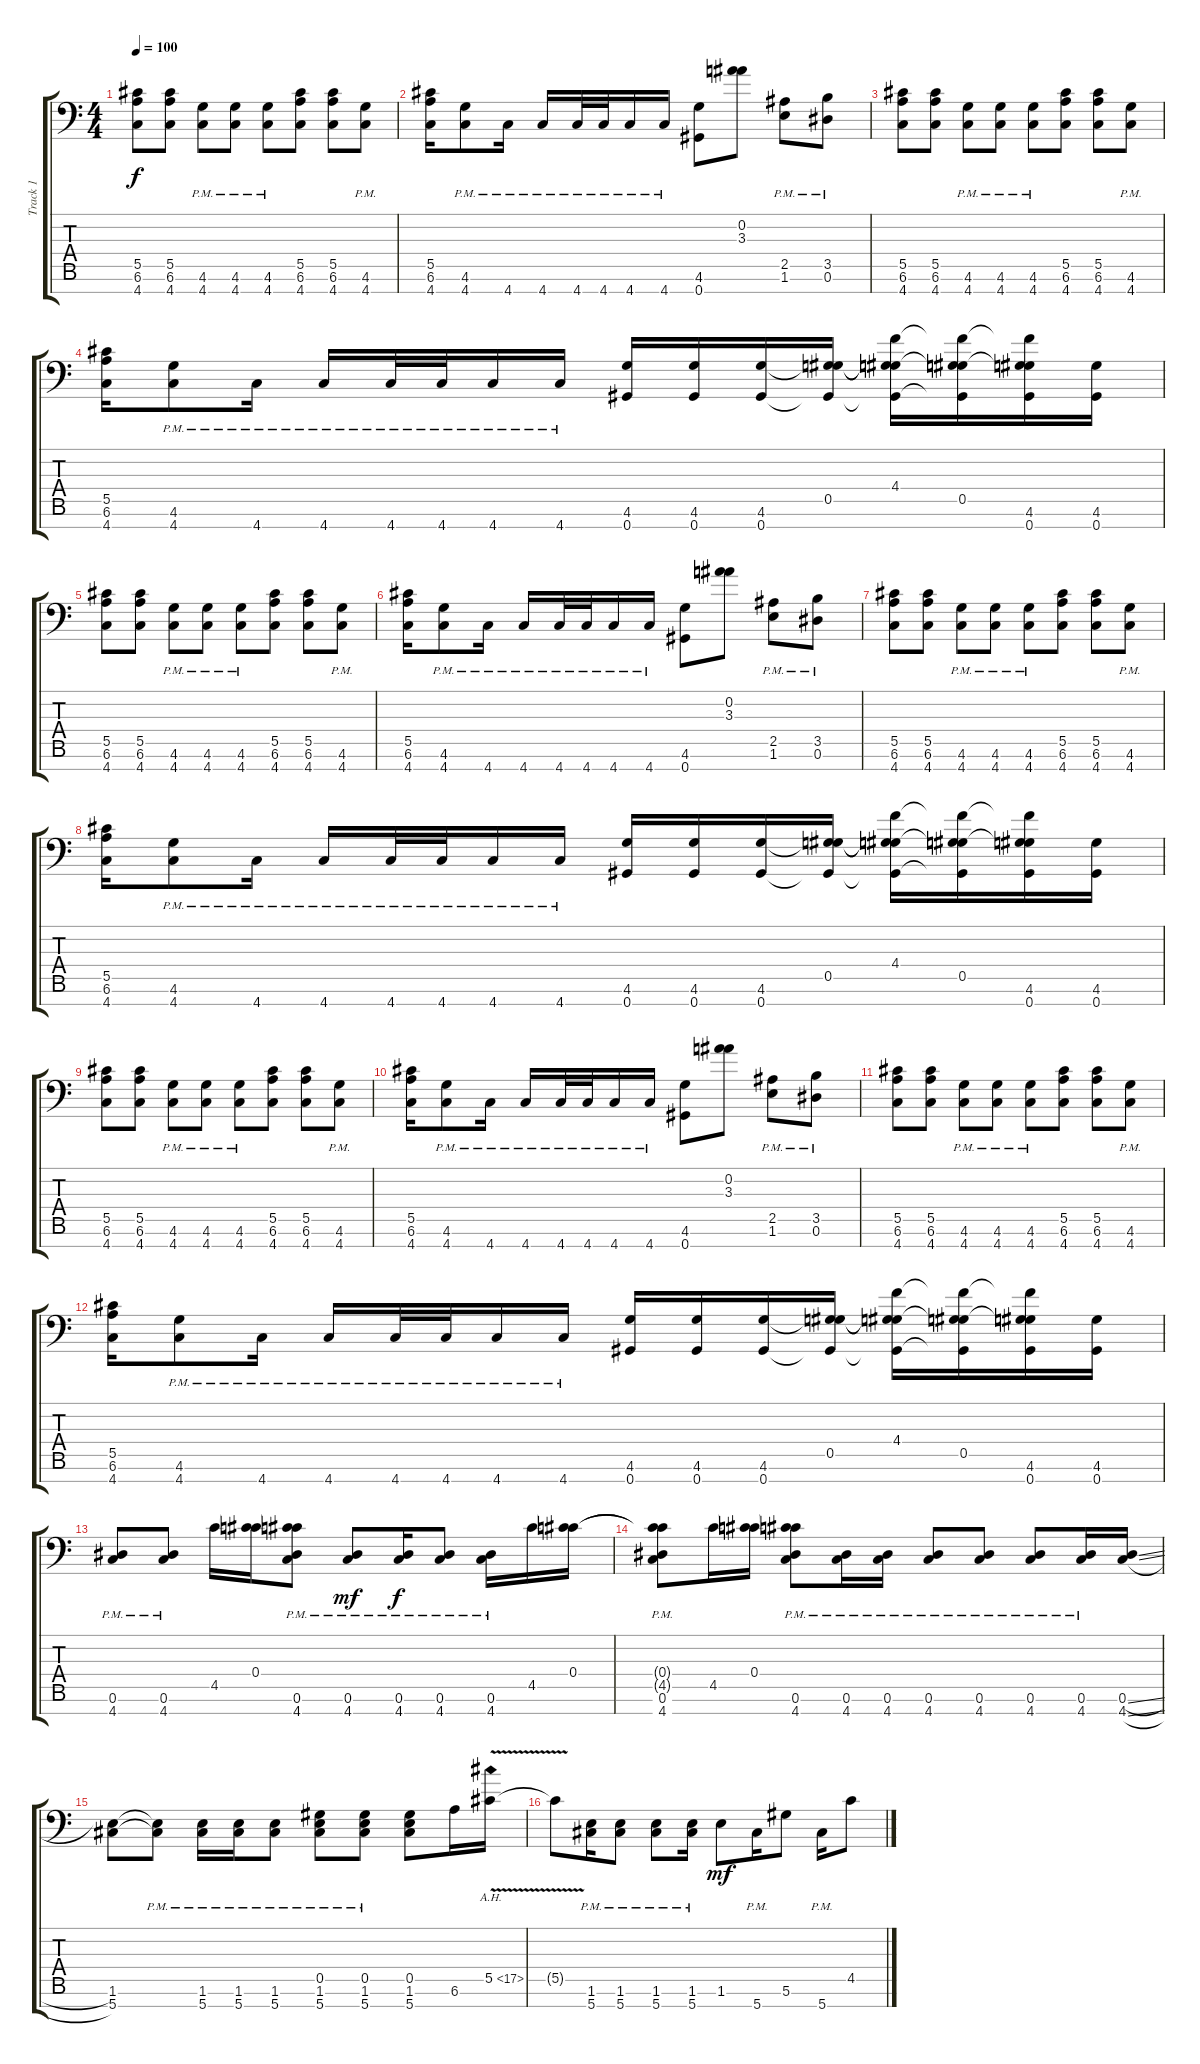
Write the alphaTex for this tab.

\track ("Track 1" "Track 1") {instrument distortionguitar}
\staff {score tabs}
\tuning (Eb4 Bb3 Gb3 Db3 Ab2 Eb2 Ab1) {hide}
\ts (4 4)
\tempo 100
\clef f4
\ks c
(5.5 6.6 4.7).8{dy f} (5.5 6.6 4.7).8 (4.6{pm} 4.7{pm}).8 (4.6{pm} 4.7{pm}).8 (4.6{pm} 4.7{pm}).8 (5.5 6.6 4.7).8 (5.5 6.6 4.7).8 (4.6{pm} 4.7{pm}).8 |
(5.5 6.6 4.7).16 (4.6{pm} 4.7{pm}).8 4.7{pm}.16 4.7{pm}.16 4.7{pm}.32 4.7{pm}.32 4.7{pm}.16 4.7{pm}.16 (4.6 0.7).8 (0.2 3.3).8 (2.5{pm} 1.6{pm}).8 (3.5{pm} 0.6{pm}).8 |
(5.5 6.6 4.7).8 (5.5 6.6 4.7).8 (4.6{pm} 4.7{pm}).8 (4.6{pm} 4.7{pm}).8 (4.6{pm} 4.7{pm}).8 (5.5 6.6 4.7).8 (5.5 6.6 4.7).8 (4.6{pm} 4.7{pm}).8 |
(5.5 6.6 4.7).16 (4.6{pm} 4.7{pm}).8 4.7{pm}.16 4.7{pm}.16 4.7{pm}.32 4.7{pm}.32 4.7{pm}.16 4.7{pm}.16 (4.6 0.7).16 (4.6 0.7).16 (4.6 0.7).16 (0.5 4.6{t} 0.7{t}).16 (4.4 0.5{t} 4.6{t} 0.7{t}).16 (4.4{t} 0.5 4.6{t} 0.7{t}).16 (4.4{t} 0.5{t} 4.6 0.7).16 (4.6 0.7).16 |
(5.5 6.6 4.7).8 (5.5 6.6 4.7).8 (4.6{pm} 4.7{pm}).8 (4.6{pm} 4.7{pm}).8 (4.6{pm} 4.7{pm}).8 (5.5 6.6 4.7).8 (5.5 6.6 4.7).8 (4.6{pm} 4.7{pm}).8 |
(5.5 6.6 4.7).16 (4.6{pm} 4.7{pm}).8 4.7{pm}.16 4.7{pm}.16 4.7{pm}.32 4.7{pm}.32 4.7{pm}.16 4.7{pm}.16 (4.6 0.7).8 (0.2 3.3).8 (2.5{pm} 1.6{pm}).8 (3.5{pm} 0.6{pm}).8 |
(5.5 6.6 4.7).8 (5.5 6.6 4.7).8 (4.6{pm} 4.7{pm}).8 (4.6{pm} 4.7{pm}).8 (4.6{pm} 4.7{pm}).8 (5.5 6.6 4.7).8 (5.5 6.6 4.7).8 (4.6{pm} 4.7{pm}).8 |
(5.5 6.6 4.7).16 (4.6{pm} 4.7{pm}).8 4.7{pm}.16 4.7{pm}.16 4.7{pm}.32 4.7{pm}.32 4.7{pm}.16 4.7{pm}.16 (4.6 0.7).16 (4.6 0.7).16 (4.6 0.7).16 (0.5 4.6{t} 0.7{t}).16 (4.4 0.5{t} 4.6{t} 0.7{t}).16 (4.4{t} 0.5 4.6{t} 0.7{t}).16 (4.4{t} 0.5{t} 4.6 0.7).16 (4.6 0.7).16 |
(5.5 6.6 4.7).8 (5.5 6.6 4.7).8 (4.6{pm} 4.7{pm}).8 (4.6{pm} 4.7{pm}).8 (4.6{pm} 4.7{pm}).8 (5.5 6.6 4.7).8 (5.5 6.6 4.7).8 (4.6{pm} 4.7{pm}).8 |
(5.5 6.6 4.7).16 (4.6{pm} 4.7{pm}).8 4.7{pm}.16 4.7{pm}.16 4.7{pm}.32 4.7{pm}.32 4.7{pm}.16 4.7{pm}.16 (4.6 0.7).8 (0.2 3.3).8 (2.5{pm} 1.6{pm}).8 (3.5{pm} 0.6{pm}).8 |
(5.5 6.6 4.7).8 (5.5 6.6 4.7).8 (4.6{pm} 4.7{pm}).8 (4.6{pm} 4.7{pm}).8 (4.6{pm} 4.7{pm}).8 (5.5 6.6 4.7).8 (5.5 6.6 4.7).8 (4.6{pm} 4.7{pm}).8 |
(5.5 6.6 4.7).16 (4.6{pm} 4.7{pm}).8 4.7{pm}.16 4.7{pm}.16 4.7{pm}.32 4.7{pm}.32 4.7{pm}.16 4.7{pm}.16 (4.6 0.7).16 (4.6 0.7).16 (4.6 0.7).16 (0.5 4.6{t} 0.7{t}).16 (4.4 0.5{t} 4.6{t} 0.7{t}).16 (4.4{t} 0.5 4.6{t} 0.7{t}).16 (4.4{t} 0.5{t} 4.6 0.7).16 (4.6 0.7).16 |
(0.6{pm} 4.7{pm}).8 (0.6{pm} 4.7{pm}).8 4.5.16 (0.4 4.5{t}).16 (0.4{t} 4.5{t} 0.6{pm} 4.7{pm}).8 (0.6{pm} 4.7{pm}).8{dy mf} (0.6{pm} 4.7{pm}).16{dy f} (0.6{pm} 4.7{pm}).8 (0.6{pm} 4.7{pm}).16 4.5.16 (0.4 4.5{t}).16 |
(0.4{t} 4.5{t} 0.6{pm} 4.7{pm}).8 4.5.16 (0.4 4.5{t}).16 (0.4{t} 4.5{t} 0.6{pm} 4.7{pm}).8 (0.6{pm} 4.7{pm}).16 (0.6{pm} 4.7{pm}).16 (0.6{pm} 4.7{pm}).8 (0.6{pm} 4.7{pm}).8 (0.6{pm} 4.7{pm}).8 (0.6{pm} 4.7{pm}).16 (0.6{sl} 4.7{sl}).16 |
(1.6 5.7).8 (1.6{pm t} 5.7{pm t}).8 (1.6{pm} 5.7{pm}).16 (1.6{pm} 5.7{pm}).16 (1.6{pm} 5.7{pm}).8 (0.5{pm} 1.6{pm} 5.7{pm}).8 (0.5 1.6 5.7{pm}).8 (0.5 1.6 5.7).8 6.6.16 5.5{ah 12 v}.16 |
5.5{t}.8 (1.6{pm} 5.7{pm}).16 (1.6{pm} 5.7{pm}).8 (1.6{pm} 5.7{pm}).8 (1.6{pm} 5.7{pm}).16 1.6.8{dy mf} 5.7{pm}.16 5.6.8 5.7{pm}.16 4.5.8
